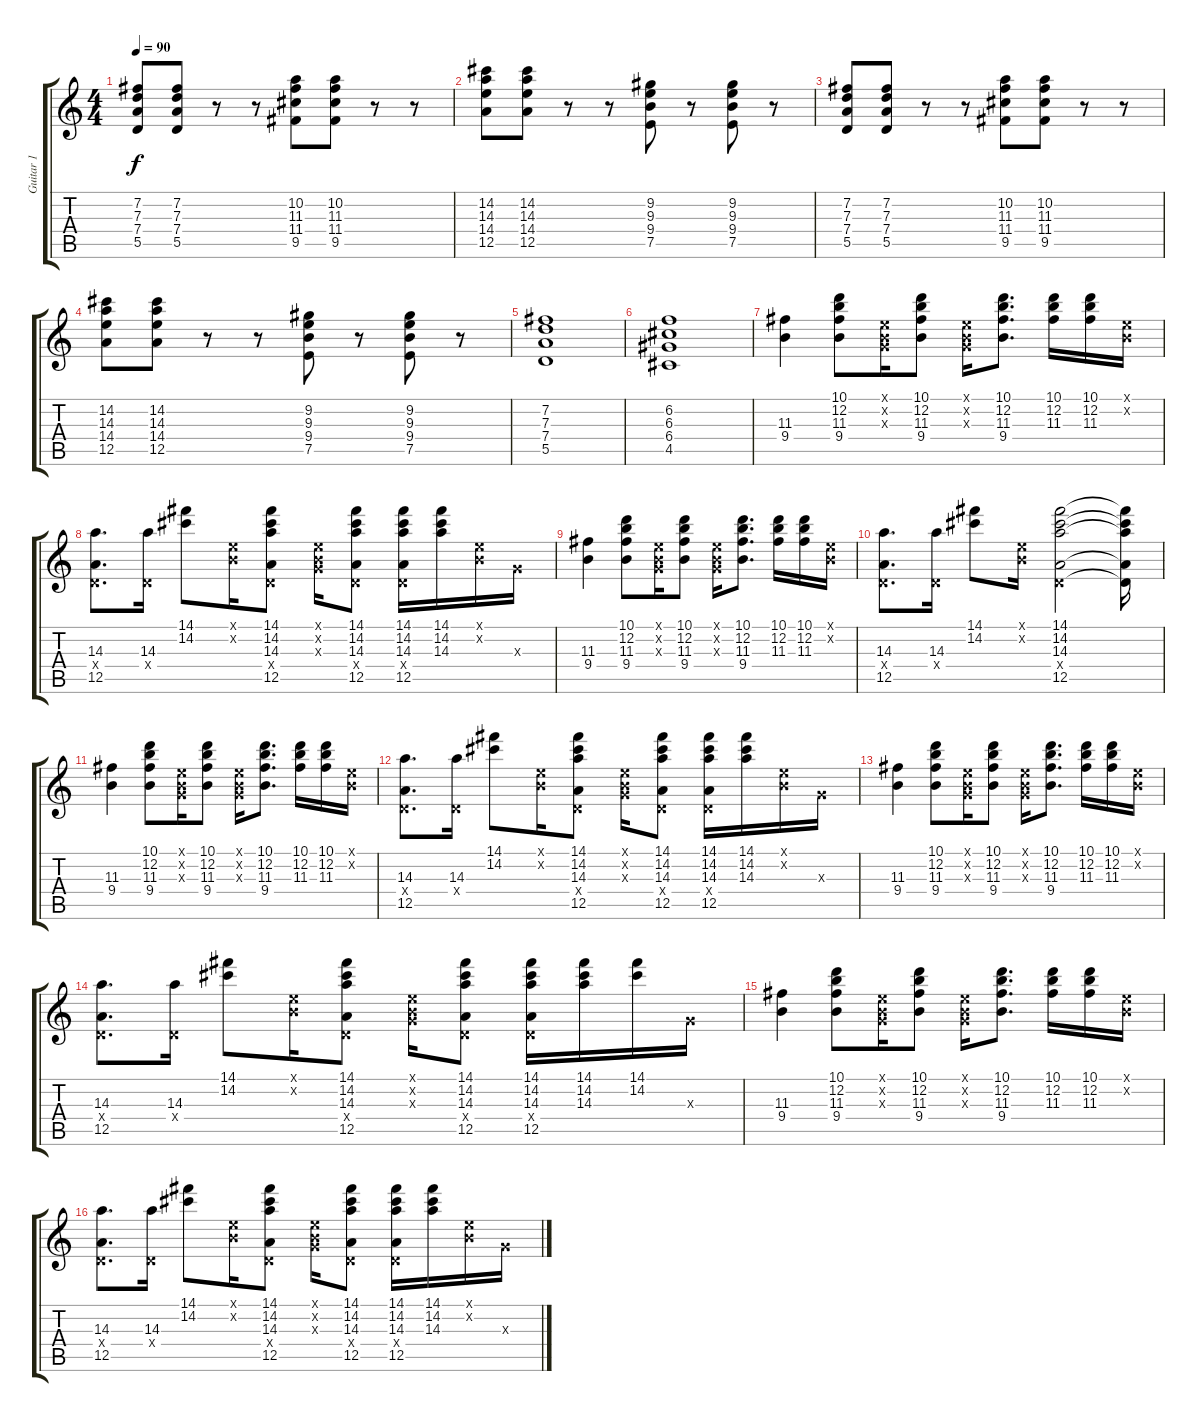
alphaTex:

\track ("Guitar 1" "Guitar 1") {instrument electricguitarclean}
\staff {score tabs}
\tuning (E4 B3 G3 D3 A2 E2) {hide}
\ts (4 4)
\tempo 90
\clef g2
\ks c
(7.2 7.3 7.4 5.5).8{dy f} (7.2 7.3 7.4 5.5).8 r.8 r.8 (10.2 11.3 11.4 9.5).8 (10.2 11.3 11.4 9.5).8 r.8 r.8 |
(14.2 14.3 14.4 12.5).8 (14.2 14.3 14.4 12.5).8 r.8 r.8 (9.2 9.3 9.4 7.5).8 r.8 (9.2 9.3 9.4 7.5).8 r.8 |
(7.2 7.3 7.4 5.5).8 (7.2 7.3 7.4 5.5).8 r.8 r.8 (10.2 11.3 11.4 9.5).8 (10.2 11.3 11.4 9.5).8 r.8 r.8 |
(14.2 14.3 14.4 12.5).8 (14.2 14.3 14.4 12.5).8 r.8 r.8 (9.2 9.3 9.4 7.5).8 r.8 (9.2 9.3 9.4 7.5).8 r.8 |
(7.2 7.3 7.4 5.5).1 |
(6.2 6.3 6.4 4.5).1 |
(11.3 9.4).4 (10.1 12.2 11.3 9.4).8 (0.1{x} 0.2{x} 0.3{x}).16 (10.1 12.2 11.3 9.4).8 (0.1{x} 0.2{x} 0.3{x}).16 (10.1 12.2 11.3 9.4).8{d} (10.1 12.2 11.3).16 (10.1 12.2 11.3).16 (0.1{x} 0.2{x}).16 |
(14.3 0.4{x} 12.5).8{d} (14.3 0.4{x}).16 (14.1 14.2).8 (0.1{x} 0.2{x}).16 (14.1 14.2 14.3 0.4{x} 12.5).8 (0.1{x} 0.2{x} 0.3{x}).16 (14.1 14.2 14.3 0.4{x} 12.5).8 (14.1 14.2 14.3 0.4{x} 12.5).16 (14.1 14.2 14.3).16 (0.1{x} 0.2{x}).16 0.3{x}.16 |
(11.3 9.4).4 (10.1 12.2 11.3 9.4).8 (0.1{x} 0.2{x} 0.3{x}).16 (10.1 12.2 11.3 9.4).8 (0.1{x} 0.2{x} 0.3{x}).16 (10.1 12.2 11.3 9.4).8{d} (10.1 12.2 11.3).16 (10.1 12.2 11.3).16 (0.1{x} 0.2{x}).16 |
(14.3 0.4{x} 12.5).8{d} (14.3 0.4{x}).16 (14.1 14.2).8 (0.1{x} 0.2{x}).16 (14.1 14.2 14.3 0.4{x} 12.5).2 (14.1{t} 14.2{t} 14.3{t} 0.4{t} 12.5{t}).16 |
(11.3 9.4).4 (10.1 12.2 11.3 9.4).8 (0.1{x} 0.2{x} 0.3{x}).16 (10.1 12.2 11.3 9.4).8 (0.1{x} 0.2{x} 0.3{x}).16 (10.1 12.2 11.3 9.4).8{d} (10.1 12.2 11.3).16 (10.1 12.2 11.3).16 (0.1{x} 0.2{x}).16 |
(14.3 0.4{x} 12.5).8{d} (14.3 0.4{x}).16 (14.1 14.2).8 (0.1{x} 0.2{x}).16 (14.1 14.2 14.3 0.4{x} 12.5).8 (0.1{x} 0.2{x} 0.3{x}).16 (14.1 14.2 14.3 0.4{x} 12.5).8 (14.1 14.2 14.3 0.4{x} 12.5).16 (14.1 14.2 14.3).16 (0.1{x} 0.2{x}).16 0.3{x}.16 |
(11.3 9.4).4 (10.1 12.2 11.3 9.4).8 (0.1{x} 0.2{x} 0.3{x}).16 (10.1 12.2 11.3 9.4).8 (0.1{x} 0.2{x} 0.3{x}).16 (10.1 12.2 11.3 9.4).8{d} (10.1 12.2 11.3).16 (10.1 12.2 11.3).16 (0.1{x} 0.2{x}).16 |
(14.3 0.4{x} 12.5).8{d} (14.3 0.4{x}).16 (14.1 14.2).8 (0.1{x} 0.2{x}).16 (14.1 14.2 14.3 0.4{x} 12.5).8 (0.1{x} 0.2{x} 0.3{x}).16 (14.1 14.2 14.3 0.4{x} 12.5).8 (14.1 14.2 14.3 0.4{x} 12.5).16 (14.1 14.2 14.3).16 (14.1 14.2).16 0.3{x}.16 |
(11.3 9.4).4 (10.1 12.2 11.3 9.4).8 (0.1{x} 0.2{x} 0.3{x}).16 (10.1 12.2 11.3 9.4).8 (0.1{x} 0.2{x} 0.3{x}).16 (10.1 12.2 11.3 9.4).8{d} (10.1 12.2 11.3).16 (10.1 12.2 11.3).16 (0.1{x} 0.2{x}).16 |
(14.3 0.4{x} 12.5).8{d} (14.3 0.4{x}).16 (14.1 14.2).8 (0.1{x} 0.2{x}).16 (14.1 14.2 14.3 0.4{x} 12.5).8 (0.1{x} 0.2{x} 0.3{x}).16 (14.1 14.2 14.3 0.4{x} 12.5).8 (14.1 14.2 14.3 0.4{x} 12.5).16 (14.1 14.2 14.3).16 (0.1{x} 0.2{x}).16 0.3{x}.16
